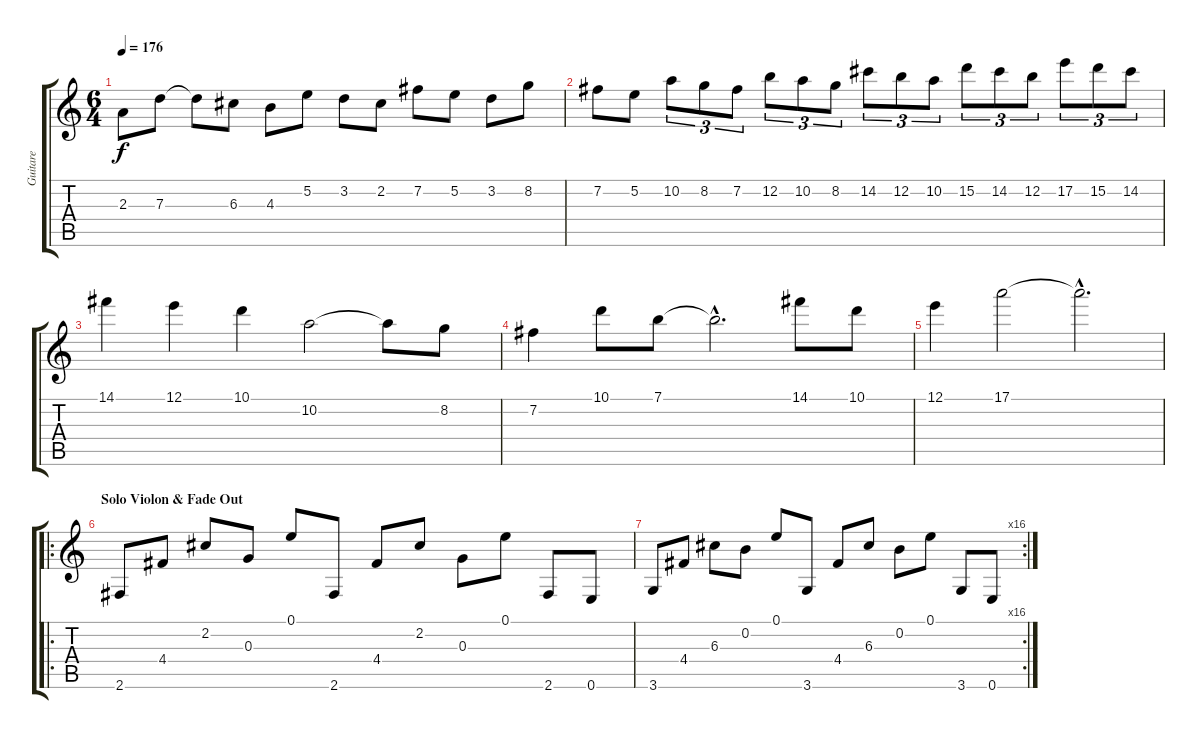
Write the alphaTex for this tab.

\track ("Guitare" "Guitare") {instrument overdrivenguitar}
\staff {score tabs}
\tuning (E4 B3 G3 D3 A2 E2) {hide}
\ts (6 4)
\tempo 176
\clef g2
\ks c
2.3.8{dy f} 7.3.8 7.3{t}.8 6.3.8 4.3.8 5.2.8 3.2.8 2.2.8 7.2.8 5.2.8 3.2.8 8.2.8 |
7.2.8 5.2.8 10.2.8{tu (3 2)} 8.2.8{tu (3 2)} 7.2.8{tu (3 2)} 12.2.8{tu (3 2)} 10.2.8{tu (3 2)} 8.2.8{tu (3 2)} 14.2.8{tu (3 2)} 12.2.8{tu (3 2)} 10.2.8{tu (3 2)} 15.2.8{tu (3 2)} 14.2.8{tu (3 2)} 12.2.8{tu (3 2)} 17.2.8{tu (3 2)} 15.2.8{tu (3 2)} 14.2.8{tu (3 2)} |
14.1.4 12.1.4 10.1.4 10.2.2 10.2{t}.8 8.2.8 |
7.2.4 10.1.8 7.1.8 7.1{hac t}.2{d} 14.1.8 10.1.8 |
12.1.4 17.1.2 17.1{hac t}.2{d} |
\ro
\section ("" "Solo Violon & Fade Out")
2.6.8 4.4.8 2.2.8 0.3.8 0.1.8 2.6.8 4.4.8 2.2.8 0.3.8 0.1.8 2.6.8 0.6.8 |
\rc 16
3.6.8 4.4.8 6.3.8 0.2.8 0.1.8 3.6.8 4.4.8 6.3.8 0.2.8 0.1.8 3.6.8 0.6.8
